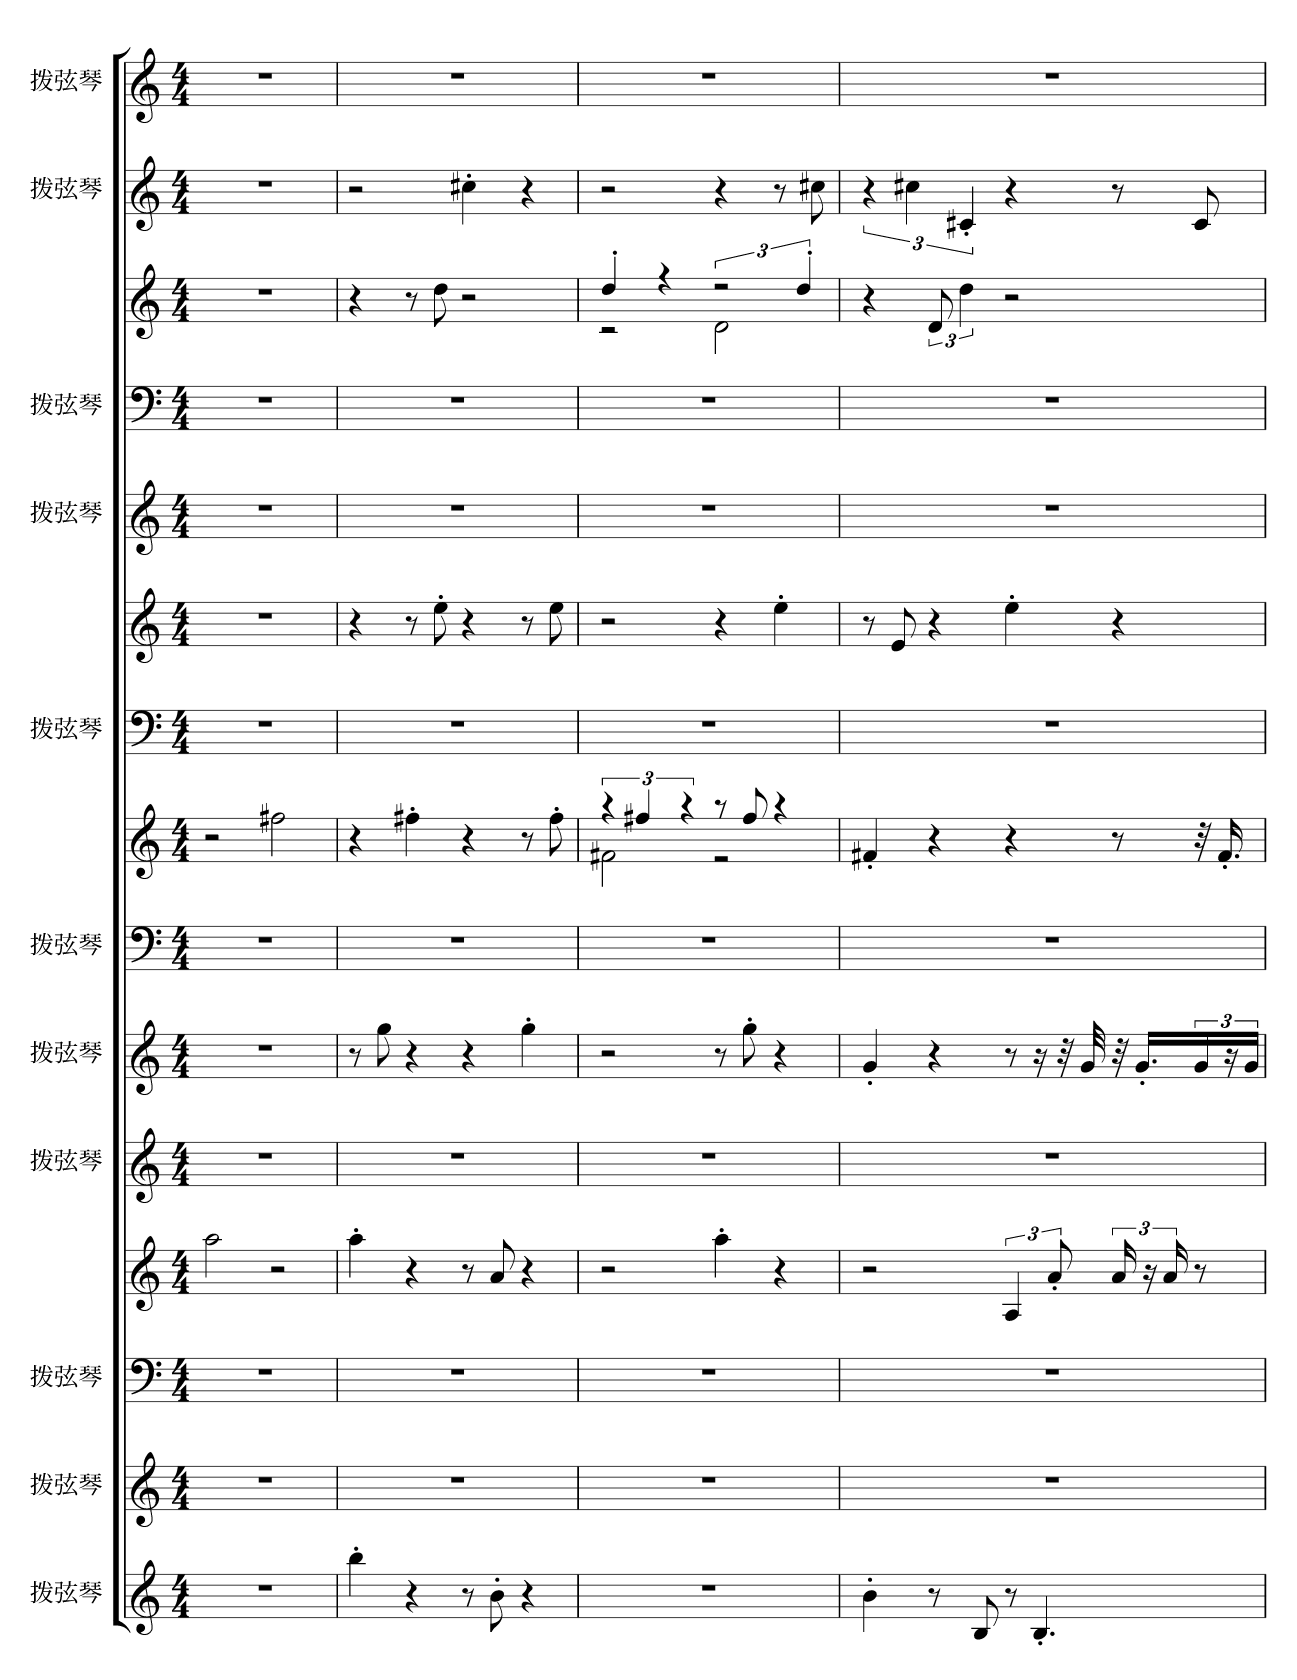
**kern	**kern	**kern	**kern	**kern	**kern	**kern	**kern	**kern	**kern	**kern	**kern	**kern	**kern	**kern
*part11	*part10	*part9	*part9	*part8	*part7	*part6	*part6	*part5	*part5	*part4	*part3	*part3	*part2	*part1
*staff15	*staff14	*staff13	*staff12	*staff11	*staff10	*staff9	*staff8	*staff7	*staff6	*staff5	*staff4	*staff3	*staff2	*staff1
*I"拨弦琴	*I"拨弦琴	*I"拨弦琴	*	*I"拨弦琴	*I"拨弦琴	*I"拨弦琴	*	*I"拨弦琴	*	*I"拨弦琴	*I"拨弦琴	*	*I"拨弦琴	*I"拨弦琴
*clefG2	*clefG2	*clefF4	*clefG2	*clefG2	*clefG2	*clefF4	*clefG2	*clefF4	*clefG2	*clefG2	*clefF4	*clefG2	*clefG2	*clefG2
*k[]	*k[]	*k[]	*k[]	*k[]	*k[]	*k[]	*k[]	*k[]	*k[]	*k[]	*k[]	*k[]	*k[]	*k[]
*M4/4	*M4/4	*M4/4	*M4/4	*M4/4	*M4/4	*M4/4	*M4/4	*M4/4	*M4/4	*M4/4	*M4/4	*M4/4	*M4/4	*M4/4
*MM146	*MM146	*MM146	*MM146	*MM146	*MM146	*MM146	*MM146	*MM146	*MM146	*MM146	*MM146	*MM146	*MM146	*MM146
=1	=1	=1	=1	=1	=1	=1	=1	=1	=1	=1	=1	=1	=1	=1
1r	1r	1r	2aa\	1r	1r	1r	2r	1r	1r	1r	1r	1r	1r	1r
.	.	.	2r	.	.	.	2ff#X\	.	.	.	.	.	.	.
=2	=2	=2	=2	=2	=2	=2	=2	=2	=2	=2	=2	=2	=2	=2
4bb'\	1r	1r	4aa'\	1r	8r	1r	4r	1r	4r	1r	1r	4r	2r	1r
.	.	.	.	.	8gg\	.	.	.	.	.	.	.	.	.
4r	.	.	4r	.	4r	.	4ff#X'\	.	8r	.	.	8r	.	.
.	.	.	.	.	.	.	.	.	8ee'\	.	.	8dd\	.	.
8r	.	.	8r	.	4r	.	4r	.	4r	.	.	2r	4cc#X'\	.
8b'\	.	.	8a/	.	.	.	.	.	.	.	.	.	.	.
4r	.	.	4r	.	4gg'\	.	8r	.	8r	.	.	.	4r	.
.	.	.	.	.	.	.	8ff#'\	.	8ee\	.	.	.	.	.
=3	=3	=3	=3	=3	=3	=3	=3	=3	=3	=3	=3	=3	=3	=3
*	*	*	*	*	*	*	*^	*	*	*	*	*^	*	*
1r	1r	1r	2r	1r	2r	1r	6r	2f#X\	1r	2r	1r	1r	4dd'/	2r	2r	1r
.	.	.	.	.	.	.	6ff#X/	.	.	.	.	.	.	.	.	.
.	.	.	.	.	.	.	.	.	.	.	.	.	4r	.	.	.
.	.	.	.	.	.	.	6r	.	.	.	.	.	.	.	.	.
.	.	.	4aa'\	.	8r	.	8r	2r	.	4r	.	.	3r	2d\	4r	.
.	.	.	.	.	8gg'\	.	8ff#/	.	.	.	.	.	.	.	.	.
.	.	.	4r	.	4r	.	4r	.	.	4ee'\	.	.	.	.	8r	.
.	.	.	.	.	.	.	.	.	.	.	.	.	6dd'/	.	.	.
.	.	.	.	.	.	.	.	.	.	.	.	.	.	.	8cc#X\	.
*	*	*	*	*	*	*	*v	*v	*	*	*	*	*v	*v	*	*
=4	=4	=4	=4	=4	=4	=4	=4	=4	=4	=4	=4	=4	=4	=4
4b'\	1r	1r	2r	1r	4g'/	1r	4f#X'/	1r	8r	1r	1r	4r	6r	1r
.	.	.	.	.	.	.	.	.	8e/	.	.	.	.	.
.	.	.	.	.	.	.	.	.	.	.	.	.	6cc#X\	.
8r	.	.	.	.	4r	.	4r	.	4r	.	.	12d/	.	.
.	.	.	.	.	.	.	.	.	.	.	.	6dd\	6c#X'/	.
8B/	.	.	.	.	.	.	.	.	.	.	.	.	.	.
8r	.	.	6A/	.	8r	.	4r	.	4ee'\	.	.	2r	4r	.
4.B'/	.	.	.	.	16r	.	.	.	.	.	.	.	.	.
.	.	.	12a'/	.	.	.	.	.	.	.	.	.	.	.
.	.	.	.	.	32r	.	.	.	.	.	.	.	.	.
.	.	.	.	.	32g/	.	.	.	.	.	.	.	.	.
.	.	.	24a/	.	32r	.	8r	.	4r	.	.	.	8r	.
.	.	.	.	.	16.g'/LL	.	.	.	.	.	.	.	.	.
.	.	.	24r	.	.	.	.	.	.	.	.	.	.	.
.	.	.	24a/	.	.	.	.	.	.	.	.	.	.	.
.	.	.	8r	.	24g/JJ	.	32r	.	.	.	.	.	8c#/	.
.	.	.	.	.	.	.	16.f#'/	.	.	.	.	.	.	.
.	.	.	.	.	24r	.	.	.	.	.	.	.	.	.
.	.	.	.	.	24g/	.	.	.	.	.	.	.	.	.
=	=	=	=	=	=	=	=	=	=	=	=	=	=	=
*-	*-	*-	*-	*-	*-	*-	*-	*-	*-	*-	*-	*-	*-	*-
